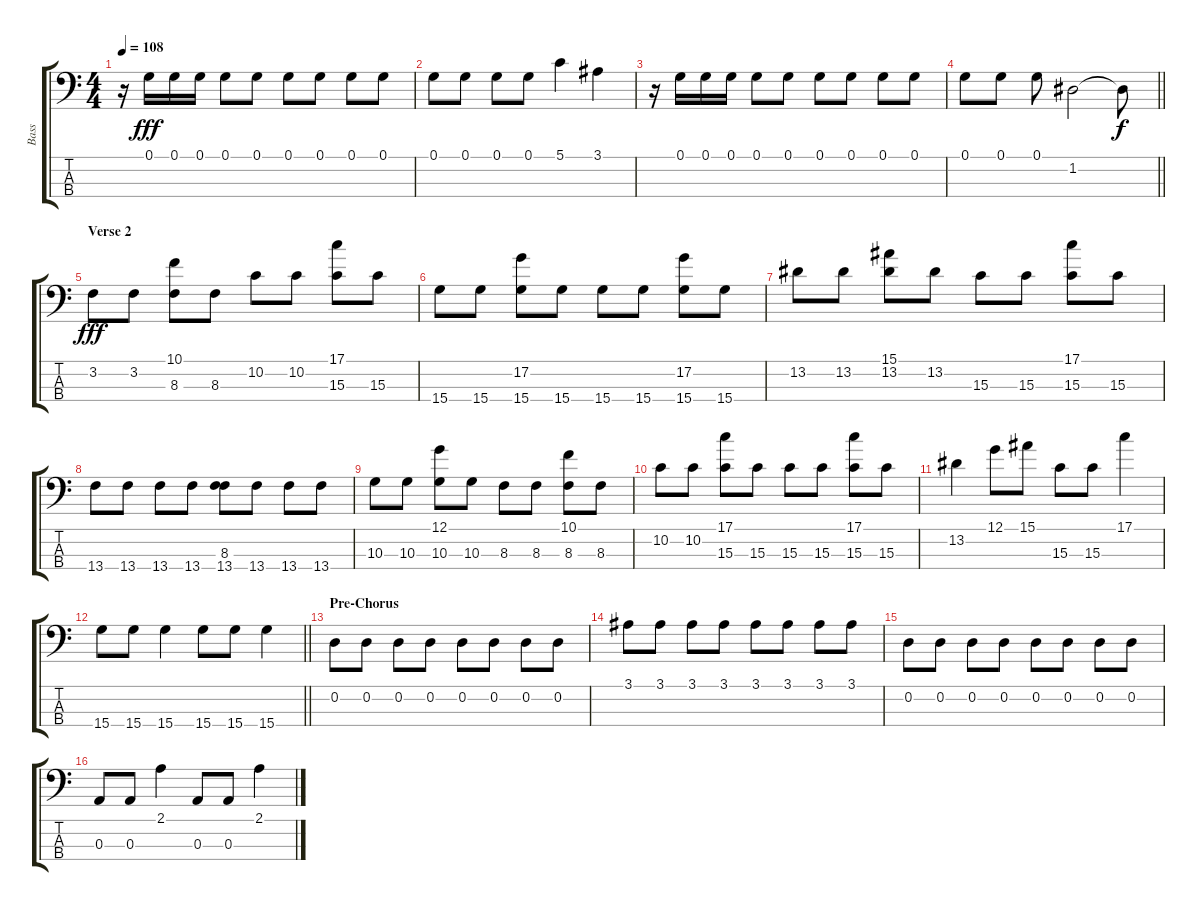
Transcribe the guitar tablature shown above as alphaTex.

\track ("Bass" "Bass") {instrument electricbassfinger}
\staff {score tabs}
\tuning (G2 D2 A1 E1) {hide}
\ts (4 4)
\tempo 108
\clef f4
\ks c
r.16{dy f} 0.1.16{dy fff} 0.1.16 0.1.16 0.1.8 0.1.8 0.1.8 0.1.8 0.1.8 0.1.8 |
0.1.8 0.1.8 0.1.8 0.1.8 5.1.4 3.1.4 |
r.16 0.1.16 0.1.16 0.1.16 0.1.8 0.1.8 0.1.8 0.1.8 0.1.8 0.1.8 |
\barLineRight lightlight
0.1.8 0.1.8 0.1.8 1.2.2 1.2{t}.8{dy f} |
\section ("" "Verse 2")
3.2.8{dy fff} 3.2.8 (10.1 8.3).8 8.3.8 10.2.8 10.2.8 (17.1 15.3).8 15.3.8 |
15.4.8 15.4.8 (17.2 15.4).8 15.4.8 15.4.8 15.4.8 (17.2 15.4).8 15.4.8 |
13.2.8 13.2.8 (15.1 13.2).8 13.2.8 15.3.8 15.3.8 (17.1 15.3).8 15.3.8 |
13.4.8 13.4.8 13.4.8 13.4.8 (8.3 13.4).8 13.4.8 13.4.8 13.4.8 |
10.3.8 10.3.8 (12.1 10.3).8 10.3.8 8.3.8 8.3.8 (10.1 8.3).8 8.3.8 |
10.2.8 10.2.8 (17.1 15.3).8 15.3.8 15.3.8 15.3.8 (17.1 15.3).8 15.3.8 |
13.2.4 12.1.8 15.1.8 15.3.8 15.3.8 17.1.4 |
\barLineRight lightlight
15.4.8 15.4.8 15.4.4 15.4.8 15.4.8 15.4.4 |
\section ("" "Pre-Chorus")
0.2.8 0.2.8 0.2.8 0.2.8 0.2.8 0.2.8 0.2.8 0.2.8 |
3.1.8 3.1.8 3.1.8 3.1.8 3.1.8 3.1.8 3.1.8 3.1.8 |
0.2.8 0.2.8 0.2.8 0.2.8 0.2.8 0.2.8 0.2.8 0.2.8 |
0.3.8 0.3.8 2.1.4 0.3.8 0.3.8 2.1.4
